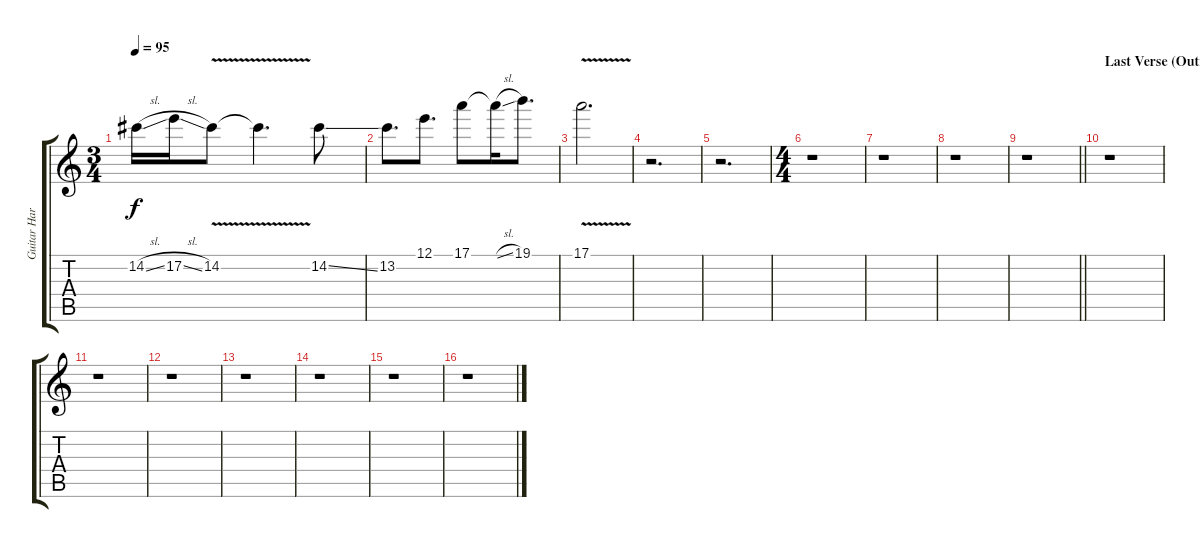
\track ("Guitar Harmony Synyster" "Guitar Har") {instrument distortionguitar}
\staff {score tabs}
\tuning (E4 B3 G3 D3 A2 D2) {hide}
\ts (3 4)
\tempo 95
\clef g2
\ks c
14.2{sl}.16{dy f} 17.2{sl}.16 14.2{v}.8 14.2{t}.4{d} 14.2{ss}.8 |
13.2.8{d} 12.1.8{d} 17.1.8{beam merge} 17.1{sl t}.16 19.1.8{d} |
17.1{v}.2{d} |
r.2{d} |
r.2{d} |
\ts (4 4)
r.1 |
r.1 |
r.1 |
\barLineRight lightlight
r.1 |
\section ("" "Last Verse (Outro)")
r.1 |
r.1 |
r.1 |
r.1 |
r.1 |
r.1 |
r.1
